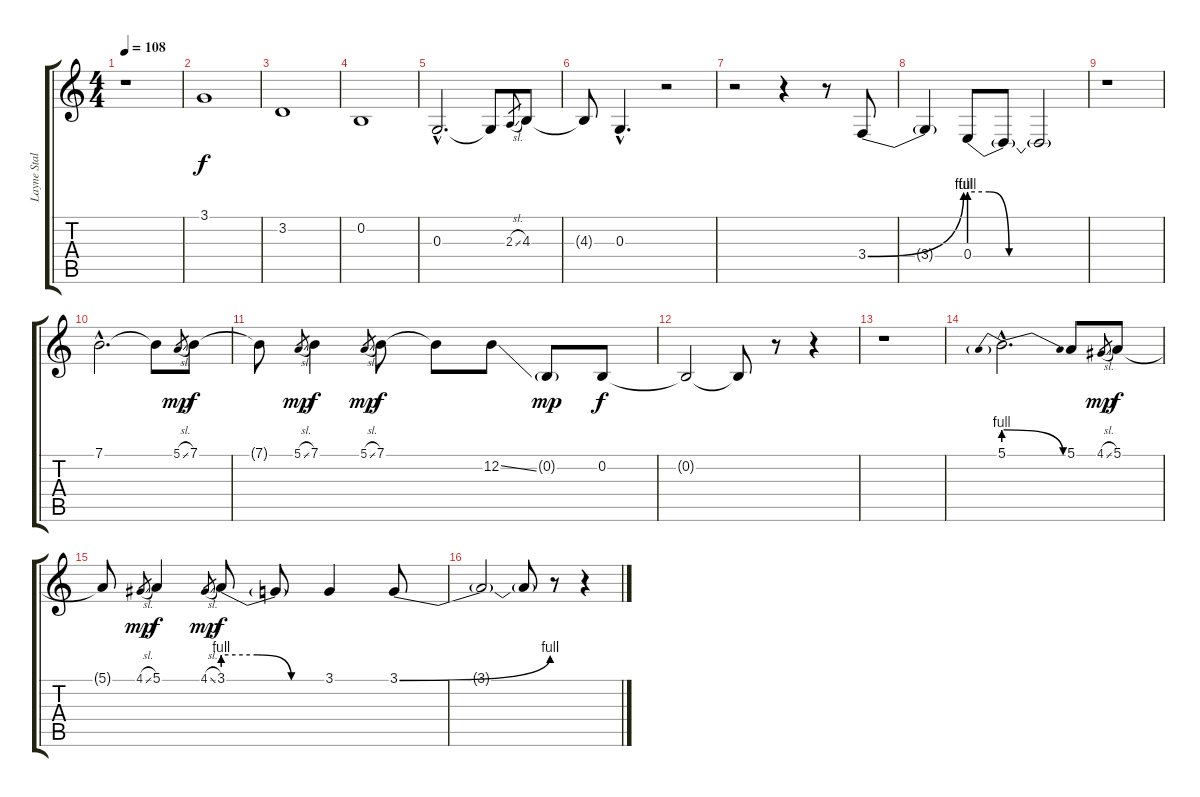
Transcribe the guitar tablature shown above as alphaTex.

\track ("Layne Staley- Vocals" "Layne Stal") {instrument lead2sawtooth}
\staff {score tabs}
\tuning (E4 B3 G3 D3 A2 E2) {hide}
\ts (4 4)
\tempo 108
\clef g2
\ks c
r.1{dy f} |
3.1.1 |
3.2.1 |
0.2.1 |
0.3{hac}.2{d} 0.3{t}.8 2.3{sl}.8{gr} 4.3.8 |
4.3{t}.8 0.3{hac}.4{d} r.2 |
r.2 r.4 r.8 3.4{be (bend 0 0 60 4)}.8 |
3.4{t}.4 0.4{be (custom 0 4 10 4 20 0 40 0 60 0)}.8 0.4{t}.8 0.4{t}.2 |
r.1 |
7.1{hac}.2{d} 7.1{t}.8 5.1{sl}.8{gr dy mp} 7.1.8{dy f} |
7.1{t}.8 5.1{sl}.8{gr dy mp} 7.1.4{dy f} 5.1{sl}.8{gr dy mp} 7.1.8{dy f} 7.1{t}.8 12.2{ss}.8 0.2{g}.8{dy mp} 0.2.8{dy f} |
0.2{t}.2 0.2{t}.8 r.8 r.4 |
r.1 |
5.1{be (prebendrelease 0 4 60 0) hac}.2{d} 5.1.8 4.1{sl}.8{gr dy mp} 5.1.8{dy f} |
5.1{t}.8 4.1{sl}.8{gr dy mp} 5.1.4{dy f} 4.1{sl}.8{gr dy mp} 3.1{be (custom 0 4 20 4 40 0 60 0)}.8{dy f} 3.1{t}.8 3.1.4 3.1{be (bend 0 0 60 4)}.8 |
3.1{t}.2 3.1{t}.8 r.8 r.4
